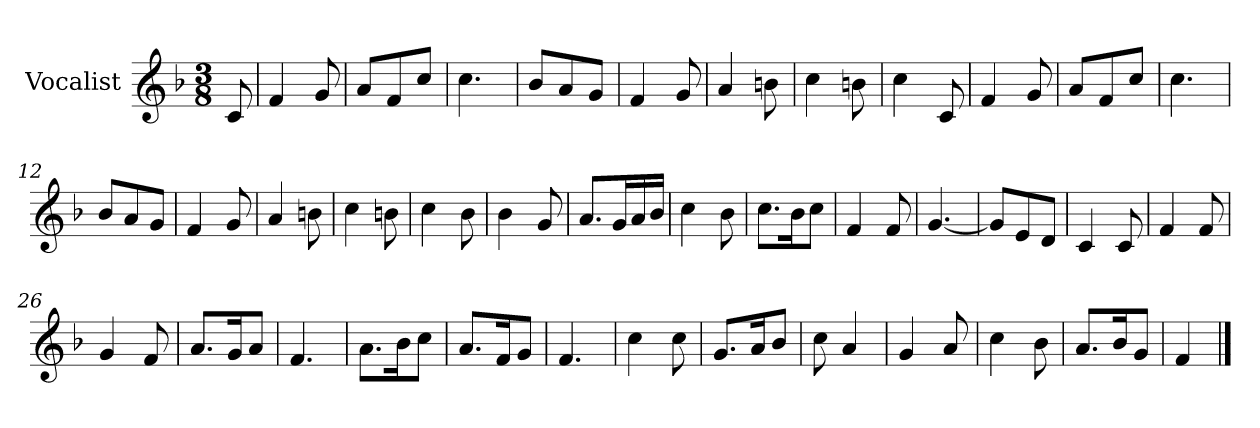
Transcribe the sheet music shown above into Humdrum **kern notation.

**kern
*part1
*staff1
*I"Vocalist
*k[b-]
*F:
*M3/8
=
8c
=1
4f
8g
=2
8aL
8f
8ccJ
=3
4.cc
=4
8b-L
8a
8gJ
=5
4f
8g
=6
4a
8bn
=7
4cc
8bn
=8
4cc
8c
=9
4f
8g
=10
8aL
8f
8ccJ
=11
4.cc
=12
8b-L
8a
8gJ
=13
4f
8g
=14
4a
8bn
=15
4cc
8bn
=16
4cc
8b-
=17
4b-
8g
=18
8.aL
16gL
16a
16b-JJ
=19
4cc
8b-
=20
8.ccL
16b-K
8ccJ
=21
4f
8f
=22
[4.g
=23
8gL]
8e
8dJ
=24
4c
8c
=25
4f
8f
=26
4g
8f
=27
8.aL
16gK
8aJ
=28
4.f
=29
8.aL
16b-K
8ccJ
=30
8.aL
16fK
8gJ
=31
4.f
=32
4cc
8cc
=33
8.gL
16aK
8b-J
=34
8cc
4a
=35
4g
8a
=36
4cc
8b-
=37
8.aL
16b-K
8gJ
=38
4f
==
*-
